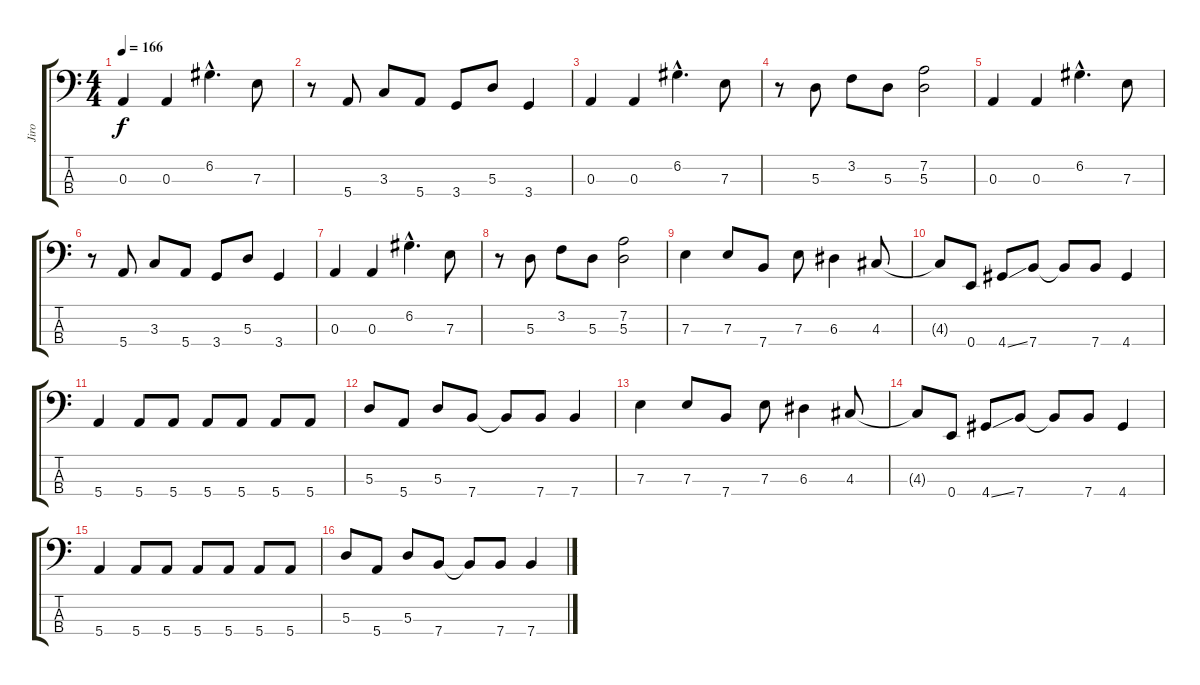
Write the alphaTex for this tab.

\track ("Jiro" "Jiro") {instrument acousticguitarnylon}
\staff {score tabs}
\tuning (G2 D2 A1 E1) {hide}
\ts (4 4)
\tempo 166
\clef f4
\ks c
0.3.4{dy f instrument acousticguitarnylon} 0.3.4 6.2{hac}.4{d} 7.3.8 |
r.8 5.4.8 3.3.8 5.4.8 3.4.8 5.3.8 3.4.4 |
0.3.4 0.3.4 6.2{hac}.4{d} 7.3.8 |
r.8 5.3.8 3.2.8 5.3.8 (7.2 5.3).2 |
0.3.4 0.3.4 6.2{hac}.4{d} 7.3.8 |
r.8 5.4.8 3.3.8 5.4.8 3.4.8 5.3.8 3.4.4 |
0.3.4 0.3.4 6.2{hac}.4{d} 7.3.8 |
r.8 5.3.8 3.2.8 5.3.8 (7.2 5.3).2 |
7.3.4 7.3.8 7.4.8 7.3.8 6.3.4 4.3.8 |
4.3{t}.8 0.4.8 4.4{ss}.8 7.4.8 7.4{t}.8 7.4.8 4.4.4 |
5.4.4 5.4.8 5.4.8 5.4.8 5.4.8 5.4.8 5.4.8 |
5.3.8 5.4.8 5.3.8 7.4.8 7.4{t}.8 7.4.8 7.4.4 |
7.3.4 7.3.8 7.4.8 7.3.8 6.3.4 4.3.8 |
4.3{t}.8 0.4.8 4.4{ss}.8 7.4.8 7.4{t}.8 7.4.8 4.4.4 |
5.4.4 5.4.8 5.4.8 5.4.8 5.4.8 5.4.8 5.4.8 |
5.3.8 5.4.8 5.3.8 7.4.8 7.4{t}.8 7.4.8 7.4.4
